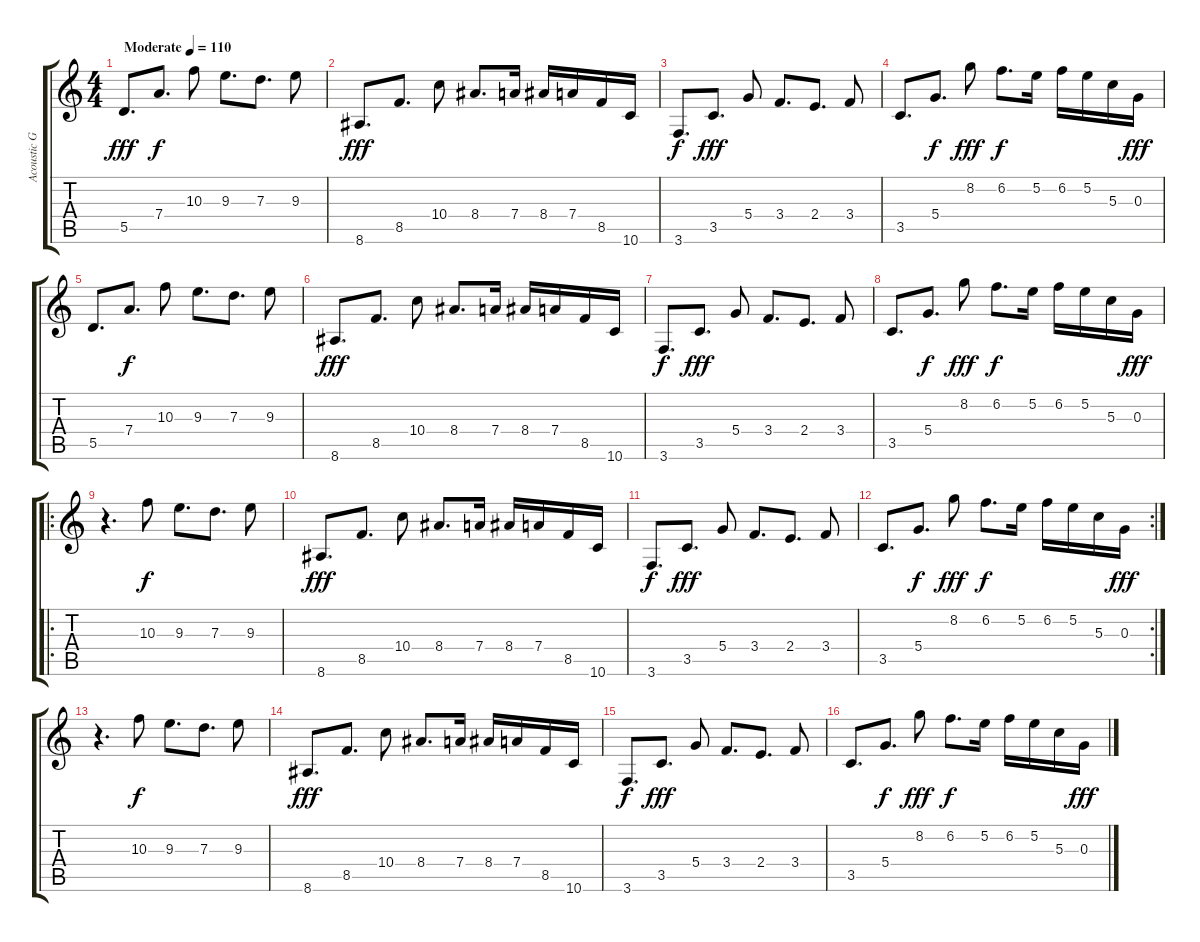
\track ("Acoustic Guitar Lead" "Acoustic G") {instrument acousticguitarsteel}
\staff {score tabs}
\tuning (E4 B3 G3 D3 A2 D2) {hide}
\ts (4 4)
\tempo (110 "Moderate")
\clef g2
\ks c
5.5.8{d dy fff instrument acousticguitarsteel} 7.4.8{d dy f} 10.3.8 9.3.8{d} 7.3.8{d} 9.3.8 |
8.6.8{d dy fff} 8.5.8{d} 10.4.8 8.4.8{d} 7.4.16 8.4.16 7.4.16 8.5.16 10.6.16 |
3.6.8{d dy f} 3.5.8{d dy fff} 5.4.8 3.4.8{d} 2.4.8{d} 3.4.8 |
3.5.8{d} 5.4.8{d dy f} 8.2.8{dy fff} 6.2.8{d dy f} 5.2.16 6.2.16 5.2.16 5.3.16 0.3.16{dy fff} |
5.5.8{d} 7.4.8{d dy f} 10.3.8 9.3.8{d} 7.3.8{d} 9.3.8 |
8.6.8{d dy fff} 8.5.8{d} 10.4.8 8.4.8{d} 7.4.16 8.4.16 7.4.16 8.5.16 10.6.16 |
3.6.8{d dy f} 3.5.8{d dy fff} 5.4.8 3.4.8{d} 2.4.8{d} 3.4.8 |
3.5.8{d} 5.4.8{d dy f} 8.2.8{dy fff} 6.2.8{d dy f} 5.2.16 6.2.16 5.2.16 5.3.16 0.3.16{dy fff} |
\ro
r.4{d} 10.3.8{dy f} 9.3.8{d} 7.3.8{d} 9.3.8 |
8.6.8{d dy fff} 8.5.8{d} 10.4.8 8.4.8{d} 7.4.16 8.4.16 7.4.16 8.5.16 10.6.16 |
3.6.8{d dy f} 3.5.8{d dy fff} 5.4.8 3.4.8{d} 2.4.8{d} 3.4.8 |
\rc 2
3.5.8{d} 5.4.8{d dy f} 8.2.8{dy fff} 6.2.8{d dy f} 5.2.16 6.2.16 5.2.16 5.3.16 0.3.16{dy fff} |
r.4{d} 10.3.8{dy f} 9.3.8{d} 7.3.8{d} 9.3.8 |
8.6.8{d dy fff} 8.5.8{d} 10.4.8 8.4.8{d} 7.4.16 8.4.16 7.4.16 8.5.16 10.6.16 |
3.6.8{d dy f} 3.5.8{d dy fff} 5.4.8 3.4.8{d} 2.4.8{d} 3.4.8 |
3.5.8{d} 5.4.8{d dy f} 8.2.8{dy fff} 6.2.8{d dy f} 5.2.16 6.2.16 5.2.16 5.3.16 0.3.16{dy fff}
